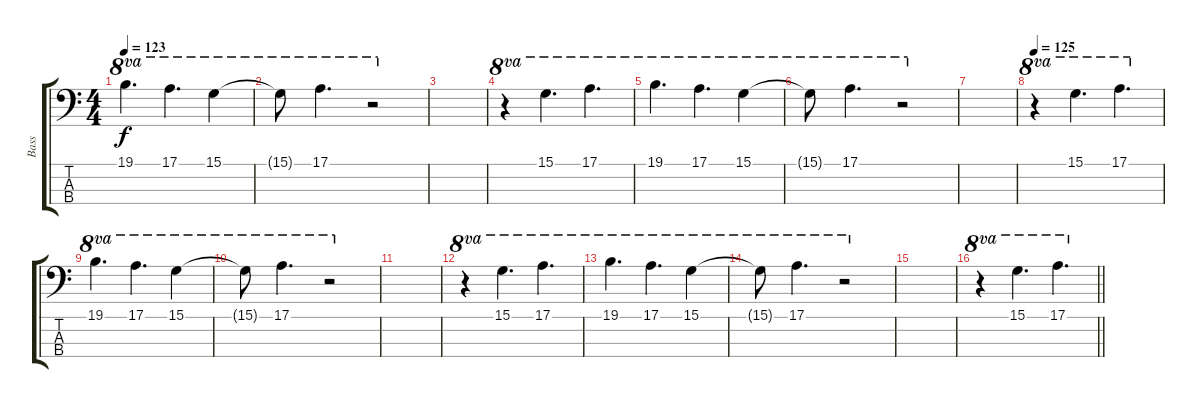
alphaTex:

\track ("Bass" "Bass") {instrument electricbassfinger}
\staff {score tabs}
\tuning (E2 B1 Gb1 B0) {hide}
\ts (4 4)
\section ("" "")
\tempo 123
\clef f4
\ks c
19.1.4{d ot 8va dy f} 17.1.4{d ot 8va} 15.1.4{ot 8va} |
15.1{t}.8{ot 8va} 17.1.4{d ot 8va} r.2{ot 8va} |
|
r.4{ot 8va} 15.1.4{d ot 8va} 17.1.4{d ot 8va} |
19.1.4{d ot 8va} 17.1.4{d ot 8va} 15.1.4{ot 8va} |
15.1{t}.8{ot 8va} 17.1.4{d ot 8va} r.2{ot 8va} |
|
\tempo 125
r.4{ot 8va} 15.1.4{d ot 8va} 17.1.4{d ot 8va} |
19.1.4{d ot 8va} 17.1.4{d ot 8va} 15.1.4{ot 8va} |
15.1{t}.8{ot 8va} 17.1.4{d ot 8va} r.2{ot 8va} |
|
r.4{ot 8va} 15.1.4{d ot 8va} 17.1.4{d ot 8va} |
19.1.4{d ot 8va} 17.1.4{d ot 8va} 15.1.4{ot 8va} |
15.1{t}.8{ot 8va} 17.1.4{d ot 8va} r.2{ot 8va} |
|
\barLineRight lightlight
r.4{ot 8va} 15.1.4{d ot 8va} 17.1.4{d ot 8va}
